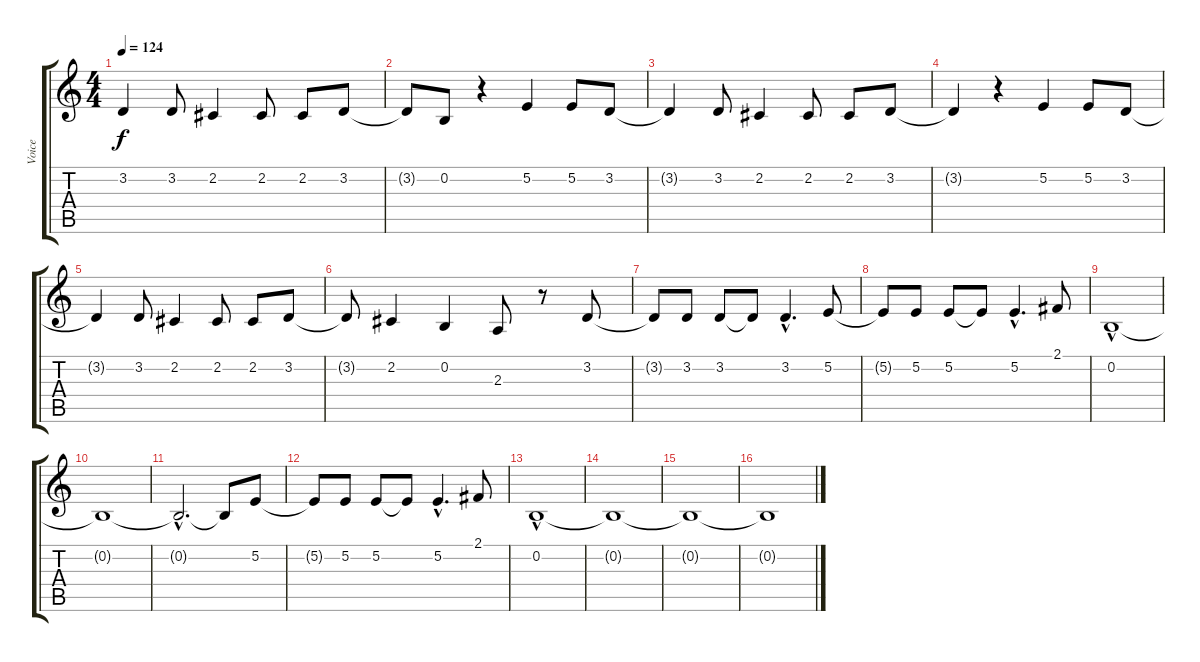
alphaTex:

\track ("Voice" "Voice") {instrument clarinet}
\staff {score tabs}
\tuning (E4 B3 G3 D3 A2 E2) {hide}
\ts (4 4)
\tempo 124
\clef g2
\ks c
3.2{t}.4{dy f} 3.2.8 2.2.4 2.2.8 2.2.8 3.2.8 |
3.2{t}.8 0.2.8 r.4 5.2.4 5.2.8 3.2.8 |
3.2{t}.4 3.2.8 2.2.4 2.2.8 2.2.8 3.2.8 |
3.2{t}.4 r.4 5.2.4 5.2.8 3.2.8 |
3.2{t}.4 3.2.8 2.2.4 2.2.8 2.2.8 3.2.8 |
3.2{t}.8 2.2.4 0.2.4 2.3.8 r.8 3.2.8 |
3.2{t}.8 3.2.8 3.2.8 3.2{t}.8 3.2{hac}.4{d} 5.2.8 |
5.2{t}.8 5.2.8 5.2.8 5.2{t}.8 5.2{hac}.4{d} 2.1.8 |
0.2{hac}.1 |
0.2{t}.1 |
0.2{hac t}.2{d} 0.2{t}.8 5.2.8 |
5.2{t}.8 5.2.8 5.2.8 5.2{t}.8 5.2{hac}.4{d} 2.1.8 |
0.2{hac}.1 |
0.2{t}.1 |
0.2{t}.1 |
0.2{t}.1
